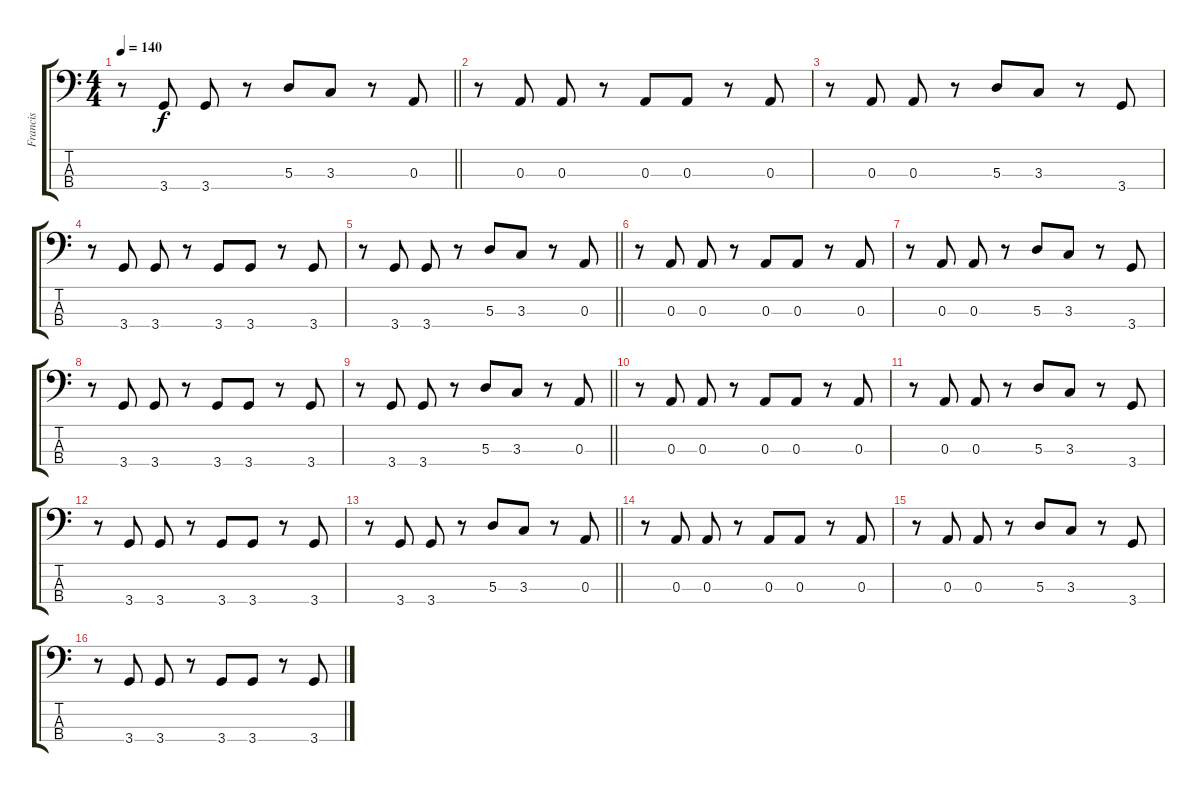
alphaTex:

\track ("Francis" "Francis") {instrument electricbasspick}
\staff {score tabs}
\tuning (G2 D2 A1 E1) {hide}
\ts (4 4)
\tempo 140
\clef f4
\barLineRight lightlight
\ks c
r.8{dy f} 3.4.8 3.4.8 r.8 5.3.8 3.3.8 r.8 0.3.8 |
r.8 0.3.8 0.3.8 r.8 0.3.8 0.3.8 r.8 0.3.8 |
r.8 0.3.8 0.3.8 r.8 5.3.8 3.3.8 r.8 3.4.8 |
r.8 3.4.8 3.4.8 r.8 3.4.8 3.4.8 r.8 3.4.8 |
\barLineRight lightlight
r.8 3.4.8 3.4.8 r.8 5.3.8 3.3.8 r.8 0.3.8 |
r.8 0.3.8 0.3.8 r.8 0.3.8 0.3.8 r.8 0.3.8 |
r.8 0.3.8 0.3.8 r.8 5.3.8 3.3.8 r.8 3.4.8 |
r.8 3.4.8 3.4.8 r.8 3.4.8 3.4.8 r.8 3.4.8 |
\barLineRight lightlight
r.8 3.4.8 3.4.8 r.8 5.3.8 3.3.8 r.8 0.3.8 |
r.8 0.3.8 0.3.8 r.8 0.3.8 0.3.8 r.8 0.3.8 |
r.8 0.3.8 0.3.8 r.8 5.3.8 3.3.8 r.8 3.4.8 |
r.8 3.4.8 3.4.8 r.8 3.4.8 3.4.8 r.8 3.4.8 |
\barLineRight lightlight
r.8 3.4.8 3.4.8 r.8 5.3.8 3.3.8 r.8 0.3.8 |
r.8 0.3.8 0.3.8 r.8 0.3.8 0.3.8 r.8 0.3.8 |
r.8 0.3.8 0.3.8 r.8 5.3.8 3.3.8 r.8 3.4.8 |
r.8 3.4.8 3.4.8 r.8 3.4.8 3.4.8 r.8 3.4.8
